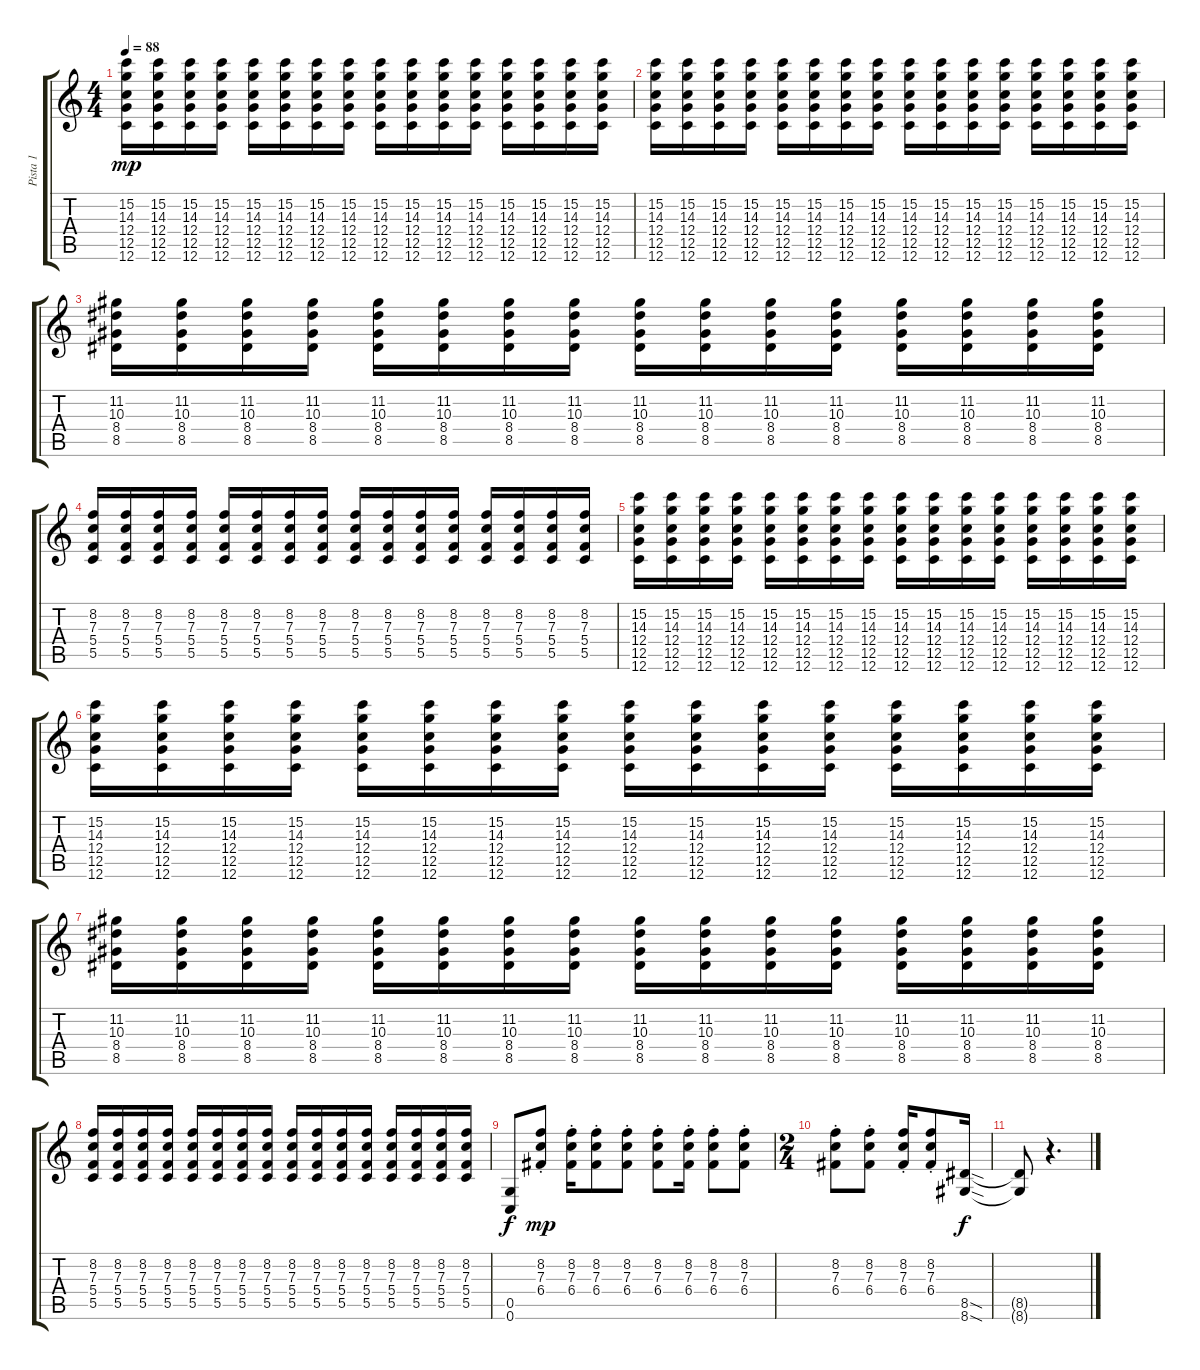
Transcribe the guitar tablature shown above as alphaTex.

\track ("Pista 1" "Pista 1") {instrument distortionguitar}
\staff {score tabs}
\tuning (D4 A3 F3 C3 G2 C2) {hide}
\ts (4 4)
\tempo 88
\clef g2
\ks c
(15.2 14.3 12.4 12.5 12.6).16{dy mp} (15.2 14.3 12.4 12.5 12.6).16 (15.2 14.3 12.4 12.5 12.6).16 (15.2 14.3 12.4 12.5 12.6).16 (15.2 14.3 12.4 12.5 12.6).16 (15.2 14.3 12.4 12.5 12.6).16 (15.2 14.3 12.4 12.5 12.6).16 (15.2 14.3 12.4 12.5 12.6).16 (15.2 14.3 12.4 12.5 12.6).16 (15.2 14.3 12.4 12.5 12.6).16 (15.2 14.3 12.4 12.5 12.6).16 (15.2 14.3 12.4 12.5 12.6).16 (15.2 14.3 12.4 12.5 12.6).16 (15.2 14.3 12.4 12.5 12.6).16 (15.2 14.3 12.4 12.5 12.6).16 (15.2 14.3 12.4 12.5 12.6).16 |
(15.2 14.3 12.4 12.5 12.6).16 (15.2 14.3 12.4 12.5 12.6).16 (15.2 14.3 12.4 12.5 12.6).16 (15.2 14.3 12.4 12.5 12.6).16 (15.2 14.3 12.4 12.5 12.6).16 (15.2 14.3 12.4 12.5 12.6).16 (15.2 14.3 12.4 12.5 12.6).16 (15.2 14.3 12.4 12.5 12.6).16 (15.2 14.3 12.4 12.5 12.6).16 (15.2 14.3 12.4 12.5 12.6).16 (15.2 14.3 12.4 12.5 12.6).16 (15.2 14.3 12.4 12.5 12.6).16 (15.2 14.3 12.4 12.5 12.6).16 (15.2 14.3 12.4 12.5 12.6).16 (15.2 14.3 12.4 12.5 12.6).16 (15.2 14.3 12.4 12.5 12.6).16 |
(11.2 10.3 8.4 8.5).16 (11.2 10.3 8.4 8.5).16 (11.2 10.3 8.4 8.5).16 (11.2 10.3 8.4 8.5).16 (11.2 10.3 8.4 8.5).16 (11.2 10.3 8.4 8.5).16 (11.2 10.3 8.4 8.5).16 (11.2 10.3 8.4 8.5).16 (11.2 10.3 8.4 8.5).16 (11.2 10.3 8.4 8.5).16 (11.2 10.3 8.4 8.5).16 (11.2 10.3 8.4 8.5).16 (11.2 10.3 8.4 8.5).16 (11.2 10.3 8.4 8.5).16 (11.2 10.3 8.4 8.5).16 (11.2 10.3 8.4 8.5).16 |
(8.2 7.3 5.4 5.5).16 (8.2 7.3 5.4 5.5).16 (8.2 7.3 5.4 5.5).16 (8.2 7.3 5.4 5.5).16 (8.2 7.3 5.4 5.5).16 (8.2 7.3 5.4 5.5).16 (8.2 7.3 5.4 5.5).16 (8.2 7.3 5.4 5.5).16 (8.2 7.3 5.4 5.5).16 (8.2 7.3 5.4 5.5).16 (8.2 7.3 5.4 5.5).16 (8.2 7.3 5.4 5.5).16 (8.2 7.3 5.4 5.5).16 (8.2 7.3 5.4 5.5).16 (8.2 7.3 5.4 5.5).16 (8.2 7.3 5.4 5.5).16 |
(15.2 14.3 12.4 12.5 12.6).16 (15.2 14.3 12.4 12.5 12.6).16 (15.2 14.3 12.4 12.5 12.6).16 (15.2 14.3 12.4 12.5 12.6).16 (15.2 14.3 12.4 12.5 12.6).16 (15.2 14.3 12.4 12.5 12.6).16 (15.2 14.3 12.4 12.5 12.6).16 (15.2 14.3 12.4 12.5 12.6).16 (15.2 14.3 12.4 12.5 12.6).16 (15.2 14.3 12.4 12.5 12.6).16 (15.2 14.3 12.4 12.5 12.6).16 (15.2 14.3 12.4 12.5 12.6).16 (15.2 14.3 12.4 12.5 12.6).16 (15.2 14.3 12.4 12.5 12.6).16 (15.2 14.3 12.4 12.5 12.6).16 (15.2 14.3 12.4 12.5 12.6).16 |
(15.2 14.3 12.4 12.5 12.6).16 (15.2 14.3 12.4 12.5 12.6).16 (15.2 14.3 12.4 12.5 12.6).16 (15.2 14.3 12.4 12.5 12.6).16 (15.2 14.3 12.4 12.5 12.6).16 (15.2 14.3 12.4 12.5 12.6).16 (15.2 14.3 12.4 12.5 12.6).16 (15.2 14.3 12.4 12.5 12.6).16 (15.2 14.3 12.4 12.5 12.6).16 (15.2 14.3 12.4 12.5 12.6).16 (15.2 14.3 12.4 12.5 12.6).16 (15.2 14.3 12.4 12.5 12.6).16 (15.2 14.3 12.4 12.5 12.6).16 (15.2 14.3 12.4 12.5 12.6).16 (15.2 14.3 12.4 12.5 12.6).16 (15.2 14.3 12.4 12.5 12.6).16 |
(11.2 10.3 8.4 8.5).16 (11.2 10.3 8.4 8.5).16 (11.2 10.3 8.4 8.5).16 (11.2 10.3 8.4 8.5).16 (11.2 10.3 8.4 8.5).16 (11.2 10.3 8.4 8.5).16 (11.2 10.3 8.4 8.5).16 (11.2 10.3 8.4 8.5).16 (11.2 10.3 8.4 8.5).16 (11.2 10.3 8.4 8.5).16 (11.2 10.3 8.4 8.5).16 (11.2 10.3 8.4 8.5).16 (11.2 10.3 8.4 8.5).16 (11.2 10.3 8.4 8.5).16 (11.2 10.3 8.4 8.5).16 (11.2 10.3 8.4 8.5).16 |
(8.2 7.3 5.4 5.5).16 (8.2 7.3 5.4 5.5).16 (8.2 7.3 5.4 5.5).16 (8.2 7.3 5.4 5.5).16 (8.2 7.3 5.4 5.5).16 (8.2 7.3 5.4 5.5).16 (8.2 7.3 5.4 5.5).16 (8.2 7.3 5.4 5.5).16 (8.2 7.3 5.4 5.5).16 (8.2 7.3 5.4 5.5).16 (8.2 7.3 5.4 5.5).16 (8.2 7.3 5.4 5.5).16 (8.2 7.3 5.4 5.5).16 (8.2 7.3 5.4 5.5).16 (8.2 7.3 5.4 5.5).16 (8.2 7.3 5.4 5.5).16 |
(0.5 0.6).8{dy f} (8.2{st} 7.3{st} 6.4{st}).8{dy mp} (8.2{st} 7.3{st} 6.4{st}).16 (8.2{st} 7.3{st} 6.4{st}).8 (8.2{st} 7.3{st} 6.4{st}).8 (8.2{st} 7.3{st} 6.4{st}).8 (8.2{st} 7.3{st} 6.4{st}).16 (8.2{st} 7.3{st} 6.4{st}).8 (8.2{st} 7.3{st} 6.4{st}).8 |
\ts (2 4)
(8.2{st} 7.3{st} 6.4{st}).8 (8.2{st} 7.3{st} 6.4{st}).8 (8.2{st} 7.3{st} 6.4{st}).16 (8.2{st} 7.3{st} 6.4{st}).8 (8.5{sod} 8.6{sod}).16{dy f} |
(8.5{t} 8.6{t}).8 r.4{d}
